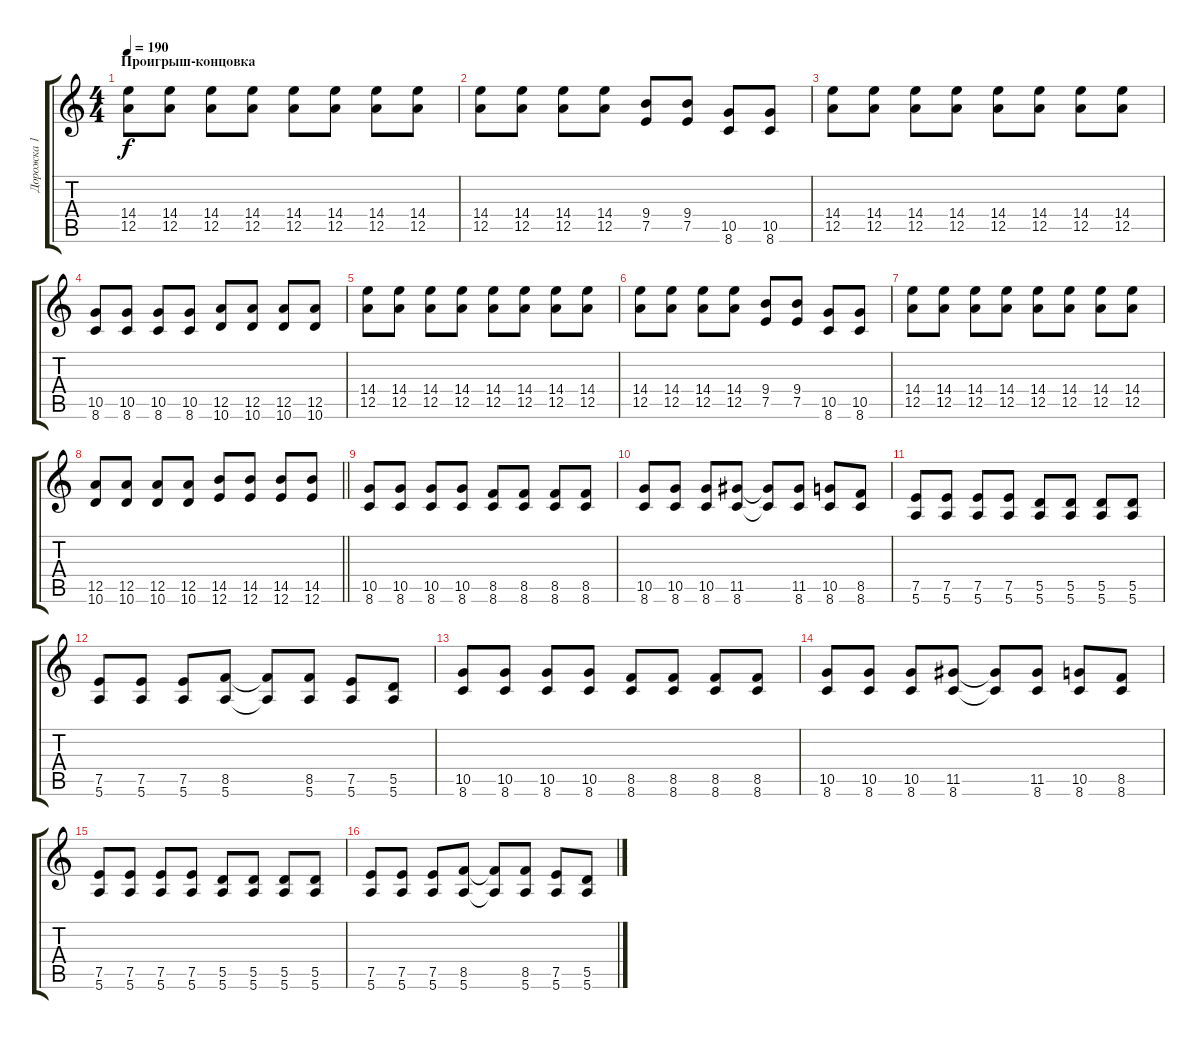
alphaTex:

\track ("Дорожка 1" "Дорожка 1") {instrument distortionguitar}
\staff {score tabs}
\tuning (E4 B3 G3 D3 A2 E2) {hide}
\ts (4 4)
\section ("" "Проигрыш-концовка")
\tempo 190
\clef g2
\ks c
(14.4 12.5).8{dy f} (14.4 12.5).8 (14.4 12.5).8 (14.4 12.5).8 (14.4 12.5).8 (14.4 12.5).8 (14.4 12.5).8 (14.4 12.5).8 |
(14.4 12.5).8 (14.4 12.5).8 (14.4 12.5).8 (14.4 12.5).8 (9.4 7.5).8 (9.4 7.5).8 (10.5 8.6).8 (10.5 8.6).8 |
(14.4 12.5).8 (14.4 12.5).8 (14.4 12.5).8 (14.4 12.5).8 (14.4 12.5).8 (14.4 12.5).8 (14.4 12.5).8 (14.4 12.5).8 |
(10.5 8.6).8 (10.5 8.6).8 (10.5 8.6).8 (10.5 8.6).8 (12.5 10.6).8 (12.5 10.6).8 (12.5 10.6).8 (12.5 10.6).8 |
(14.4 12.5).8 (14.4 12.5).8 (14.4 12.5).8 (14.4 12.5).8 (14.4 12.5).8 (14.4 12.5).8 (14.4 12.5).8 (14.4 12.5).8 |
(14.4 12.5).8 (14.4 12.5).8 (14.4 12.5).8 (14.4 12.5).8 (9.4 7.5).8 (9.4 7.5).8 (10.5 8.6).8 (10.5 8.6).8 |
(14.4 12.5).8 (14.4 12.5).8 (14.4 12.5).8 (14.4 12.5).8 (14.4 12.5).8 (14.4 12.5).8 (14.4 12.5).8 (14.4 12.5).8 |
\barLineRight lightlight
(12.5 10.6).8 (12.5 10.6).8 (12.5 10.6).8 (12.5 10.6).8 (14.5 12.6).8 (14.5 12.6).8 (14.5 12.6).8 (14.5 12.6).8 |
(10.5 8.6).8 (10.5 8.6).8 (10.5 8.6).8 (10.5 8.6).8 (8.5 8.6).8 (8.5 8.6).8 (8.5 8.6).8 (8.5 8.6).8 |
(10.5 8.6).8 (10.5 8.6).8 (10.5 8.6).8 (11.5 8.6).8 (11.5{t} 8.6{t}).8 (11.5 8.6).8 (10.5 8.6).8 (8.5 8.6).8 |
(7.5 5.6).8 (7.5 5.6).8 (7.5 5.6).8 (7.5 5.6).8 (5.5 5.6).8 (5.5 5.6).8 (5.5 5.6).8 (5.5 5.6).8 |
(7.5 5.6).8 (7.5 5.6).8 (7.5 5.6).8 (8.5 5.6).8 (8.5{t} 5.6{t}).8 (8.5 5.6).8 (7.5 5.6).8 (5.5 5.6).8 |
(10.5 8.6).8 (10.5 8.6).8 (10.5 8.6).8 (10.5 8.6).8 (8.5 8.6).8 (8.5 8.6).8 (8.5 8.6).8 (8.5 8.6).8 |
(10.5 8.6).8 (10.5 8.6).8 (10.5 8.6).8 (11.5 8.6).8 (11.5{t} 8.6{t}).8 (11.5 8.6).8 (10.5 8.6).8 (8.5 8.6).8 |
(7.5 5.6).8 (7.5 5.6).8 (7.5 5.6).8 (7.5 5.6).8 (5.5 5.6).8 (5.5 5.6).8 (5.5 5.6).8 (5.5 5.6).8 |
(7.5 5.6).8 (7.5 5.6).8 (7.5 5.6).8 (8.5 5.6).8 (8.5{t} 5.6{t}).8 (8.5 5.6).8 (7.5 5.6).8 (5.5 5.6).8
